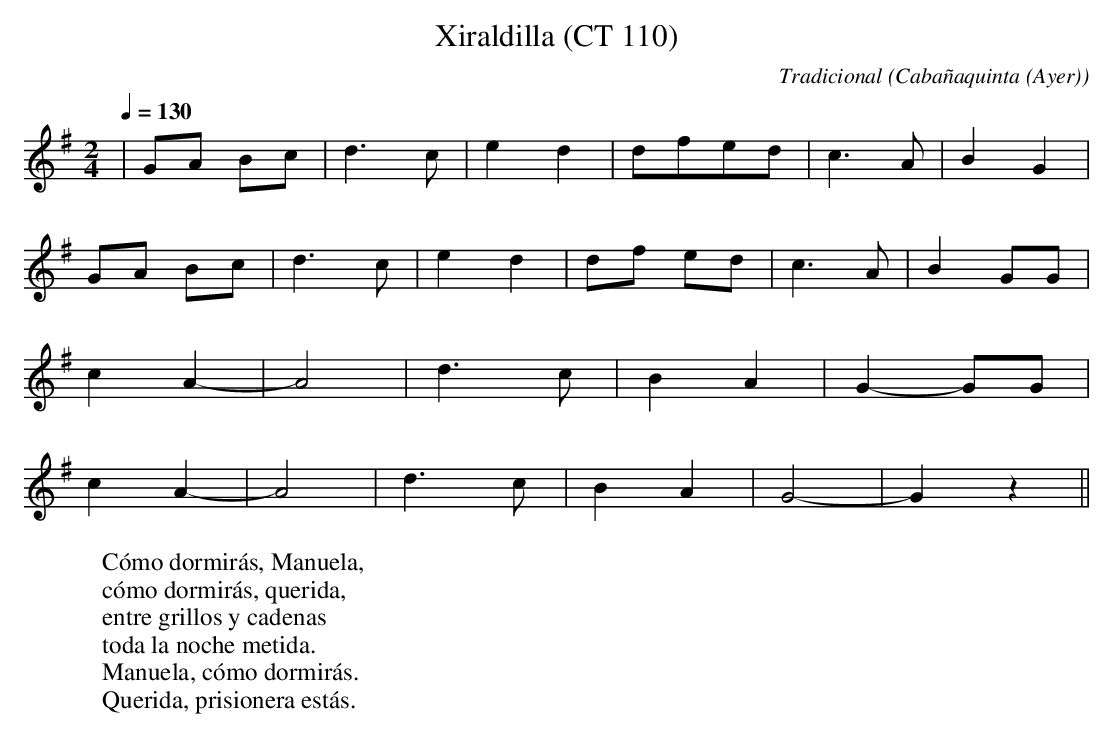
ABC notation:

X:1
T:Xiraldilla (CT 110)
C:Tradicional
O:Cabañaquinta (Ayer)
M:2/4
L:1/8
Q:1/4=130
K:G
|GA Bc|d3 c|e2 d2|dfed|c3 A|B2 G2|
GA Bc|d3 c|e2 d2|df ed|c3 A|B2 GG|
c2 A2-|A4|d3 c|B2 A2|G2-GG|
c2 A2-|A4|d3 c|B2 A2|G4-|G2 z2||
W:Cómo dormirás, Manuela,
W:cómo dormirás, querida,
W:entre grillos y cadenas
W:toda la noche metida.
W:Manuela, cómo dormirás.
W:Querida, prisionera estás.
W:
